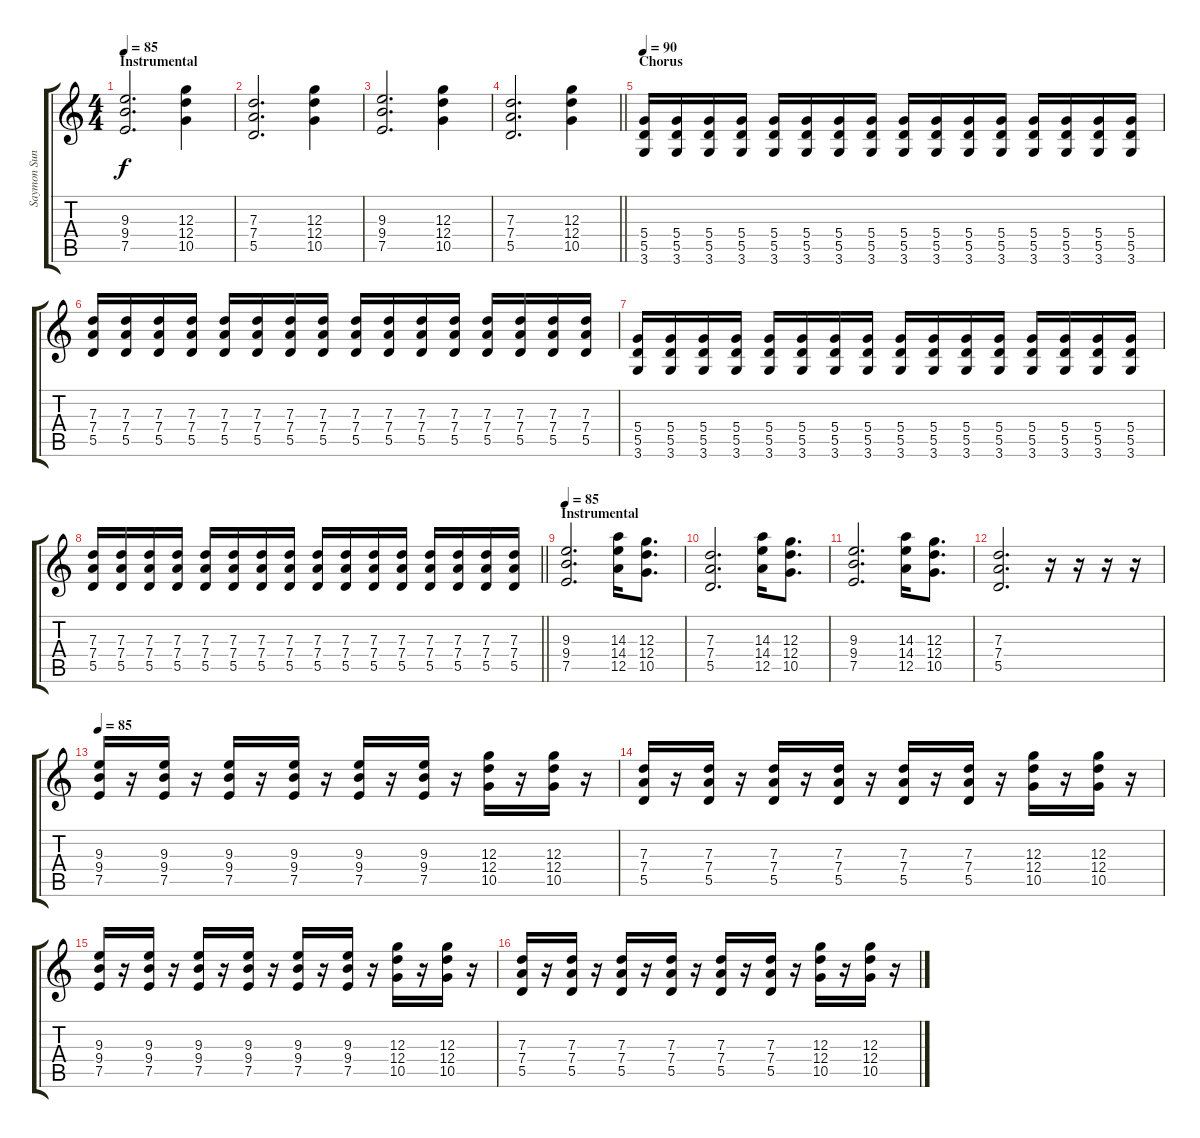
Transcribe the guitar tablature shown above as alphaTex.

\track ("Saymon Sundiam (Rhythm Guitar)" "Saymon Sun") {instrument distortionguitar}
\staff {score tabs}
\tuning (E4 B3 G3 D3 A2 E2) {hide}
\ts (4 4)
\section ("" "Instrumental")
\tempo 85
\clef g2
\ks c
(9.3 9.4 7.5).2{d dy f} (12.3 12.4 10.5).4 |
(7.3 7.4 5.5).2{d} (12.3 12.4 10.5).4 |
(9.3 9.4 7.5).2{d} (12.3 12.4 10.5).4 |
\barLineRight lightlight
(7.3 7.4 5.5).2{d} (12.3 12.4 10.5).4 |
\section ("" "Chorus")
\tempo 90
(5.4 5.5 3.6).16 (5.4 5.5 3.6).16 (5.4 5.5 3.6).16 (5.4 5.5 3.6).16 (5.4 5.5 3.6).16 (5.4 5.5 3.6).16 (5.4 5.5 3.6).16 (5.4 5.5 3.6).16 (5.4 5.5 3.6).16 (5.4 5.5 3.6).16 (5.4 5.5 3.6).16 (5.4 5.5 3.6).16 (5.4 5.5 3.6).16 (5.4 5.5 3.6).16 (5.4 5.5 3.6).16 (5.4 5.5 3.6).16 |
(7.3 7.4 5.5).16 (7.3 7.4 5.5).16 (7.3 7.4 5.5).16 (7.3 7.4 5.5).16 (7.3 7.4 5.5).16 (7.3 7.4 5.5).16 (7.3 7.4 5.5).16 (7.3 7.4 5.5).16 (7.3 7.4 5.5).16 (7.3 7.4 5.5).16 (7.3 7.4 5.5).16 (7.3 7.4 5.5).16 (7.3 7.4 5.5).16 (7.3 7.4 5.5).16 (7.3 7.4 5.5).16 (7.3 7.4 5.5).16 |
(5.4 5.5 3.6).16 (5.4 5.5 3.6).16 (5.4 5.5 3.6).16 (5.4 5.5 3.6).16 (5.4 5.5 3.6).16 (5.4 5.5 3.6).16 (5.4 5.5 3.6).16 (5.4 5.5 3.6).16 (5.4 5.5 3.6).16 (5.4 5.5 3.6).16 (5.4 5.5 3.6).16 (5.4 5.5 3.6).16 (5.4 5.5 3.6).16 (5.4 5.5 3.6).16 (5.4 5.5 3.6).16 (5.4 5.5 3.6).16 |
\barLineRight lightlight
(7.3 7.4 5.5).16 (7.3 7.4 5.5).16 (7.3 7.4 5.5).16 (7.3 7.4 5.5).16 (7.3 7.4 5.5).16 (7.3 7.4 5.5).16 (7.3 7.4 5.5).16 (7.3 7.4 5.5).16 (7.3 7.4 5.5).16 (7.3 7.4 5.5).16 (7.3 7.4 5.5).16 (7.3 7.4 5.5).16 (7.3 7.4 5.5).16 (7.3 7.4 5.5).16 (7.3 7.4 5.5).16 (7.3 7.4 5.5).16 |
\section ("" "Instrumental")
\tempo 85
(9.3 9.4 7.5).2{d} (14.3 14.4 12.5).16 (12.3 12.4 10.5).8{d} |
(7.3 7.4 5.5).2{d} (14.3 14.4 12.5).16 (12.3 12.4 10.5).8{d} |
(9.3 9.4 7.5).2{d} (14.3 14.4 12.5).16 (12.3 12.4 10.5).8{d} |
(7.3 7.4 5.5).2{d} r.16 r.16 r.16 r.16 |
\tempo 85
(9.3 9.4 7.5).16 r.16 (9.3 9.4 7.5).16 r.16 (9.3 9.4 7.5).16 r.16 (9.3 9.4 7.5).16 r.16 (9.3 9.4 7.5).16 r.16 (9.3 9.4 7.5).16 r.16 (12.3 12.4 10.5).16 r.16 (12.3 12.4 10.5).16 r.16 |
(7.3 7.4 5.5).16 r.16 (7.3 7.4 5.5).16 r.16 (7.3 7.4 5.5).16 r.16 (7.3 7.4 5.5).16 r.16 (7.3 7.4 5.5).16 r.16 (7.3 7.4 5.5).16 r.16 (12.3 12.4 10.5).16 r.16 (12.3 12.4 10.5).16 r.16 |
(9.3 9.4 7.5).16 r.16 (9.3 9.4 7.5).16 r.16 (9.3 9.4 7.5).16 r.16 (9.3 9.4 7.5).16 r.16 (9.3 9.4 7.5).16 r.16 (9.3 9.4 7.5).16 r.16 (12.3 12.4 10.5).16 r.16 (12.3 12.4 10.5).16 r.16 |
(7.3 7.4 5.5).16 r.16 (7.3 7.4 5.5).16 r.16 (7.3 7.4 5.5).16 r.16 (7.3 7.4 5.5).16 r.16 (7.3 7.4 5.5).16 r.16 (7.3 7.4 5.5).16 r.16 (12.3 12.4 10.5).16 r.16 (12.3 12.4 10.5).16 r.16
